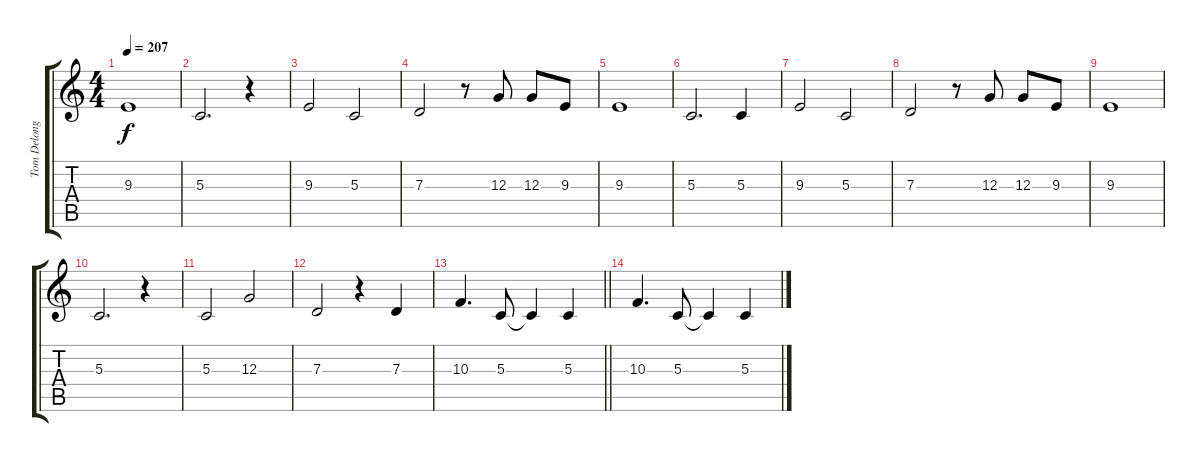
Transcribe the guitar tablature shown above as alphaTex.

\track ("Tom Delonge Vocal" "Tom Delong") {instrument lead8bassandlead}
\staff {score tabs}
\tuning (E4 B3 G3 D3 A2 E2) {hide}
\ts (4 4)
\tempo 207
\clef g2
\ks c
9.3.1{dy f} |
5.3.2{d} r.4 |
9.3.2 5.3.2 |
7.3.2 r.8 12.3.8 12.3.8 9.3.8 |
9.3.1 |
5.3.2{d} 5.3.4 |
9.3.2 5.3.2 |
7.3.2 r.8 12.3.8 12.3.8 9.3.8 |
9.3.1 |
5.3.2{d} r.4 |
5.3.2 12.3.2 |
7.3.2 r.4 7.3.4 |
\barLineRight lightlight
10.3.4{d} 5.3.8 5.3{t}.4 5.3.4 |
10.3.4{d} 5.3.8 5.3{t}.4 5.3.4
